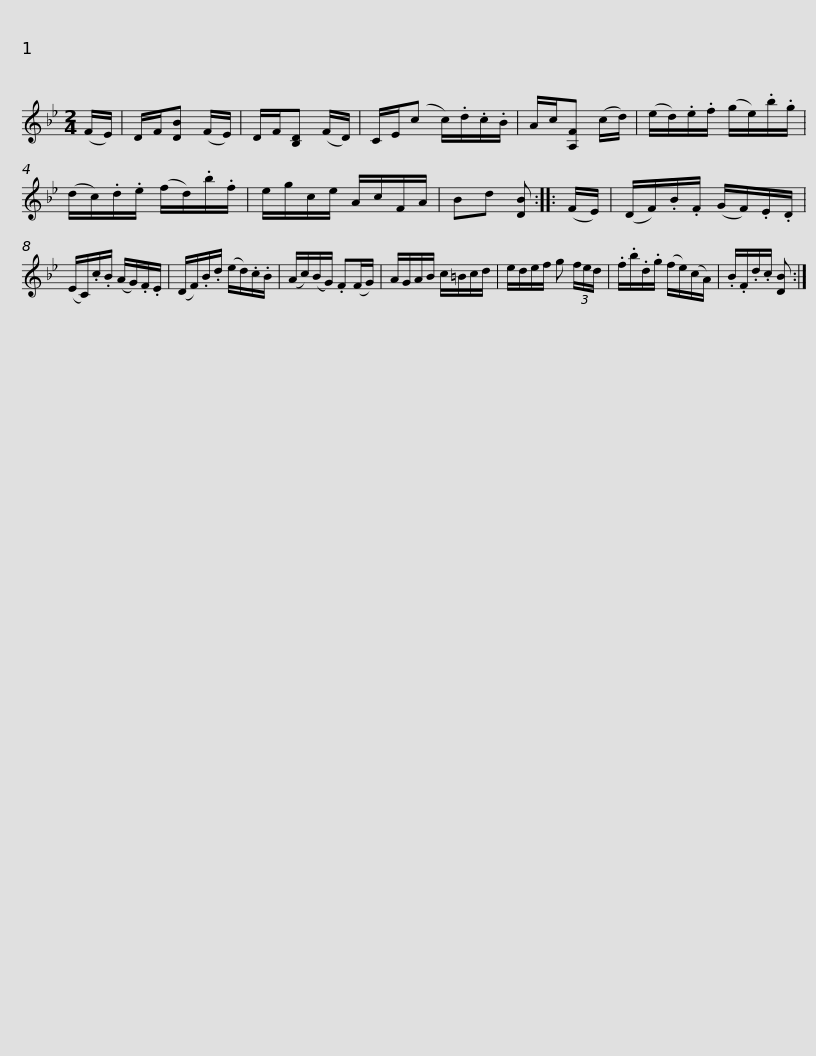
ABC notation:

X:1
L:1/8
M:2/4
I:linebreak $
K:Bb
V:1 treble
V:1
 (F/E/) | D/F/[DB] (F/E/) | D/F/[B,D] (F/D/) | C/E/(c c/).d/.c/.B/ | A/c/[A,F] (c/d/) | %5
 (e/d/).e/.f/ (g/e/).b/.g/ | (d/c/).d/.e/ (f/d/).b/.f/ |$ e/g/c/e/ A/c/F/A/ | Bd [DB] :: (F/E/) | %10
 (D/F/).B/.F/ (G/F/).E/.D/ | (E/C/).c/.B/ (A/G/).F/.E/ | (D/F/).B/.d/ (e/d/).c/.B/ | (A/c/)(B/G/) .F(F/G/) |$ A/G/A/B/ c/=B/c/d/ | %15
 e/d/e/f/ g (3f/e/d/ | .f/.b/.d/.g/ (f/e/)(c/A/) | .B/.F/.d/.c/ [DB] :| %18
